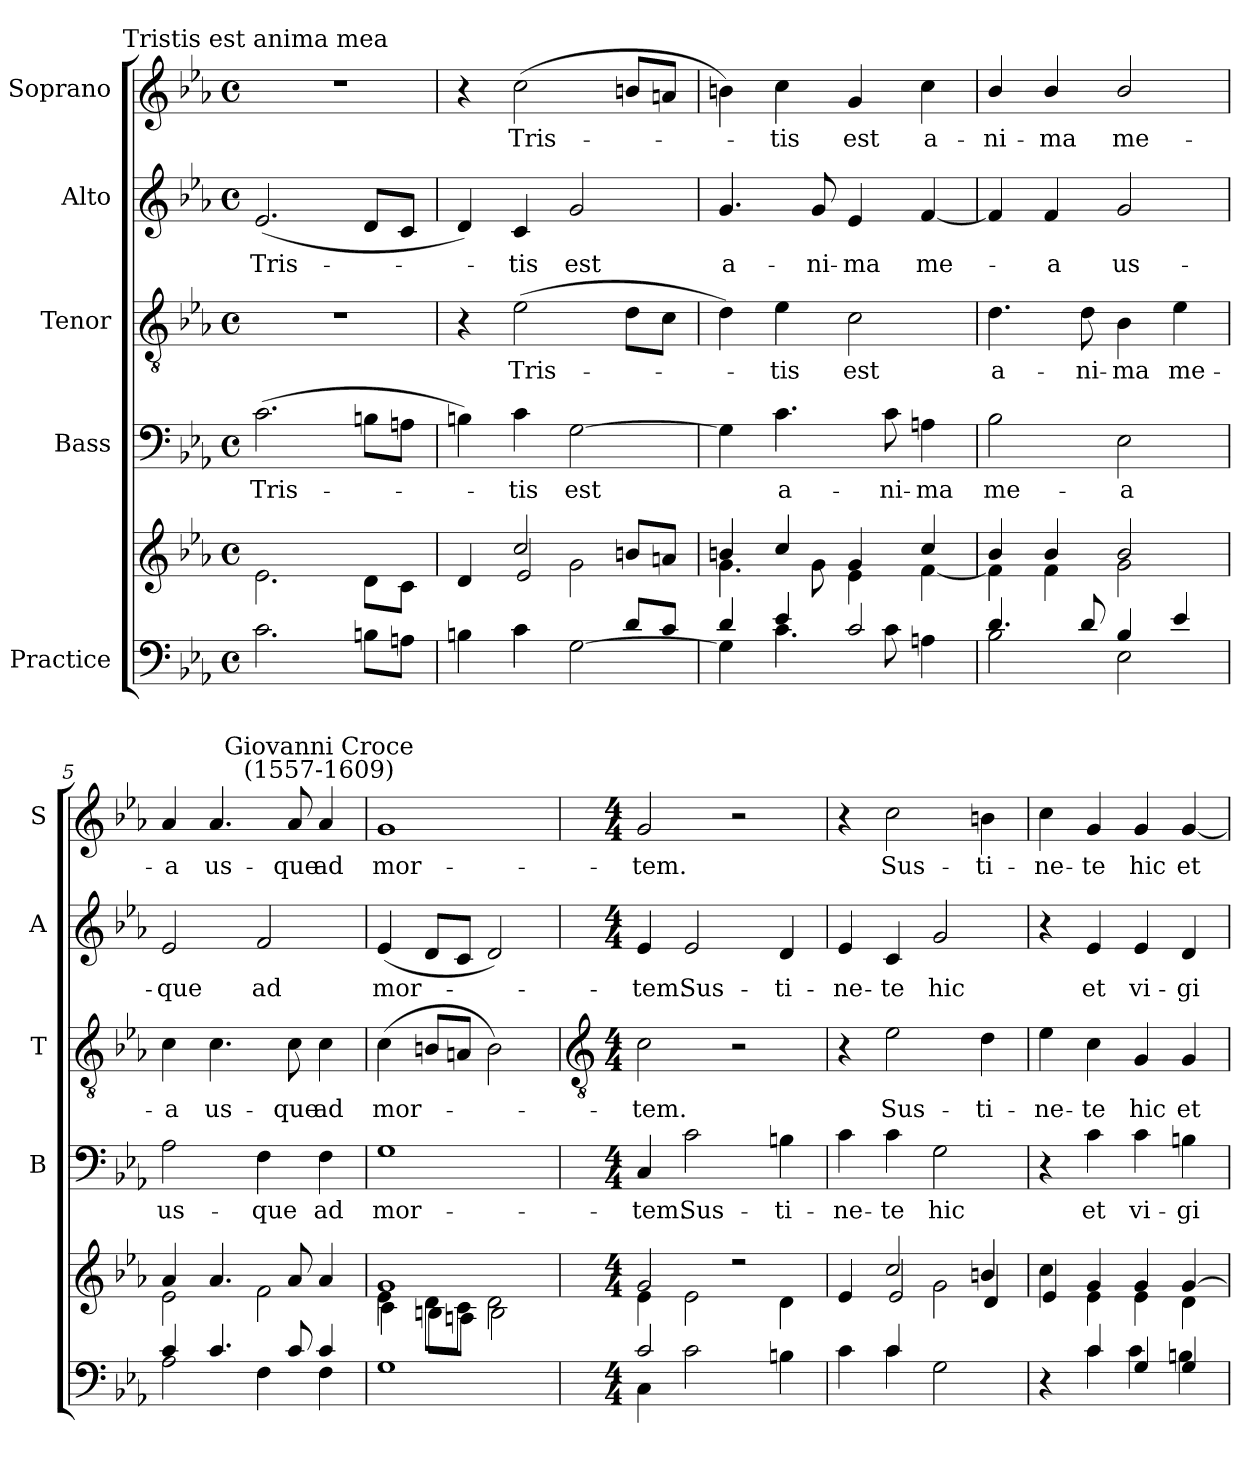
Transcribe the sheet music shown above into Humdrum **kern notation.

**kern	**kern	**kern	**text	**kern	**text	**kern	**text	**kern	**text
*part5	*part5	*part4	*part4	*part3	*part3	*part2	*part2	*part1	*part1
*staff6	*staff5	*staff4	*staff4	*staff3	*staff3	*staff2	*staff2	*staff1	*staff1
*I"Practice	*	*I"Bass	*	*I"Tenor	*	*I"Alto	*	*I"Soprano	*
*	*	*I'B	*	*I'T	*	*I'A	*	*I'S	*
*clefF4	*clefG2	*clefF4	*	*clefGv2	*	*clefG2	*	*clefG2	*
*k[b-e-a-]	*k[b-e-a-]	*k[b-e-a-]	*	*k[b-e-a-]	*	*k[b-e-a-]	*	*k[b-e-a-]	*
*E-:	*E-:	*E-:	*	*E-:	*	*E-:	*	*E-:	*
*M4/4	*M4/4	*M4/4	*	*M4/4	*	*M4/4	*	*M4/4	*
*met(c)	*met(c)	*met(c)	*	*met(c)	*	*met(c)	*	*met(c)	*
=1	=1	=1	=1	=1	=1	=1	=1	=1	=1
*^	*^	*	*	*	*	*	*	*	*
!	!	!	!	!	!	!	!	!	!	!LO:TX:a:cj:t=Tristis est anima mea	!
!	!	!	!	!	!LO:LY:b	!	!	!	!LO:LY:b	!	!
1ryy	2.c\	1ryy	2.e-	(>2.c	Tris-	1r	.	(<2.e-	Tris-	1r	.
.	8Bn\L	.	8dL	8BnL	.	.	.	8dL	.	.	.
.	8An\J	.	8cJ	8AnJ	.	.	.	8cJ	.	.	.
=2	=2	=2	=2	=2	=2	=2	=2	=2	=2	=2	=2
*	*^	*	*^	*	*	*	*	*	*	*	*
4ryy	4ryy	4Bn\	4ryy	4d	4ryy	4Bn)	.	4r	.	4d)	.	4r	.
!	!	!	!	!	!	!	!LO:LY:b	!	!LO:LY:b	!	!LO:LY:b	!	!LO:LY:b
4c\	2ryy	4c\	2cc/	4ryy	2e-	4c	tis	(>2e-	Tris-	4c	tis	(>2cc	Tris-
!	!	!	!	!	!	!	!LO:LY:b	!	!	!	!LO:LY:b	!	!
2ryy	.	[2G\	.	2g\	.	[2G	est	.	.	2g	est	.	.
.	8d/L	.	8bnL	.	4ryy	.	.	8dL	.	.	.	8bnL	.
.	8c/J	.	8anJ	.	.	.	.	8cJ	.	.	.	8anJ	.
*	*v	*v	*	*	*	*	*	*	*	*	*	*	*
*	*	*	*v	*v	*	*	*	*	*	*	*	*
=3	=3	=3	=3	=3	=3	=3	=3	=3	=3	=3	=3
!	!	!	!	!	!	!	!	!	!LO:LY:b	!	!
4d/	4G\]	4bn/	4.g\	4G]	.	4d)	.	4.g	a-	4bn)	.
!	!	!	!	!	!LO:LY:b	!	!LO:LY:b	!	!	!	!LO:LY:b
4e-/	4.c\	4cc/	.	4.c	a-	4e-	tis	.	.	4cc	tis
!	!	!	!	!	!	!	!	!	!LO:LY:b	!	!
.	.	.	8g\	.	.	.	.	8g	-ni-	.	.
!	!	!	!	!	!	!	!LO:LY:b	!	!LO:LY:b	!	!LO:LY:b
2c/	.	4g	4e-	.	.	2c	est	4e-	-ma	4g	est
!	!	!	!	!	!LO:LY:b	!	!	!	!	!	!
.	8c\	.	.	8c	-ni-	.	.	.	.	.	.
!	!	!	!	!	!LO:LY:b	!	!	!	!LO:LY:b	!	!LO:LY:b
.	4An\	4cc/	[4f	4An	-ma	.	.	[4f	me-	4cc	a-
=4	=4	=4	=4	=4	=4	=4	=4	=4	=4	=4	=4
!	!	!	!	!	!LO:LY:b	!	!LO:LY:b	!	!	!	!LO:LY:b
4.d/	2B-\	4b-/	4f]	2B-	me-	4.d	a-	4f]	.	4b-/	-ni-
!	!	!	!	!	!	!	!	!	!LO:LY:b	!	!LO:LY:b
.	.	4b-/	4f	.	.	.	.	4f	a	4b-/	-ma
!	!	!	!	!	!	!	!LO:LY:b	!	!	!	!
8d/	.	.	.	.	.	8d	-ni-	.	.	.	.
!	!	!	!	!	!LO:LY:b	!	!LO:LY:b	!	!LO:LY:b	!	!LO:LY:b
4B-/	2E-\	2b-/	2g	2E-	-a	4B-	-ma	2g	us-	2b-/	me-
!	!	!	!	!	!	!	!LO:LY:b	!	!	!	!
4e-/	.	.	.	.	.	4e-	me-	.	.	.	.
=5	=5	=5	=5	=5	=5	=5	=5	=5	=5	=5	=5
!	!	!	!	!	!LO:LY:b	!	!LO:LY:b	!	!LO:LY:b	!	!LO:LY:b
4c/	2A-\	4a-	2e-\	2A-	us-	4c	-a	2e-	-que	4a-	-a
!	!	!	!	!	!	!	!LO:LY:b	!	!	!	!LO:LY:b
4.c/	.	4.a-	.	.	.	4.c	us-	.	.	4.a-	us-
!	!	!	!	!	!LO:LY:b	!	!	!	!LO:LY:b	!	!
.	4F\	.	2f\	4F	-que	.	.	2f	ad	.	.
!	!	!	!	!	!	!	!LO:LY:b	!	!	!	!LO:LY:b
8c/	.	8a-	.	.	.	8c	-que	.	.	8a-	-que
!	!	!	!	!	!	!	!	!	!	!LO:TX:a:cj:t=Giovanni Croce\n(1557-1609)	!
!	!	!	!	!	!LO:LY:b	!	!LO:LY:b	!	!	!	!LO:LY:b
4c/	4F\	4a-	.	4F	ad	4c	ad	.	.	4a-	ad
=6	=6	=6	=6	=6	=6	=6	=6	=6	=6	=6	=6
*	*	*	*^	*	*	*	*	*	*	*	*
!	!	!	!	!	!	!LO:LY:b	!	!LO:LY:b	!	!LO:LY:b	!	!LO:LY:b
*v	*v	*	*	*	*	*	*	*	*	*	*	*
1G\	1g	4e-\	4c\	1G	mor-	(<4c	mor-	(<4e-	mor-	1g	mor-
.	.	8d\L	8Bn\L	.	.	8BnL	.	8dL	.	.	.
.	.	8c\J	8An\J	.	.	8AnJ	.	8cJ	.	.	.
.	.	2d\	2B\	.	.	2B)	.	2d)	.	.	.
*	*v	*v	*v	*	*	*	*	*	*	*	*
!!LO:LB:g=z
=7	=7	=7	=7	=7	=7	=7	=7	=7	=7
*	*	*	*	*clefGv2	*	*	*	*	*
*M4/4	*M4/4	*M4/4	*	*M4/4	*	*M4/4	*	*M4/4	*
*^	*^	*	*	*	*	*	*	*	*
*	*	*	*^	*	*	*	*	*	*	*	*
!	!	!	!	!	!	!LO:LY:b	!	!LO:LY:b	!	!LO:LY:b	!	!LO:LY:b
*	*	*	*v	*v	*	*	*	*	*	*	*	*
2c/	4C\	2g	4e-\	4C	-tem.	2c	tem.	4e-	tem.	2g	-tem.
!	!	!	!	!	!LO:LY:b	!	!	!	!LO:LY:b	!	!
.	2c	.	2e-\	2c	Sus-	.	.	2e-	Sus-	.	.
2ryy	.	2r	.	.	.	2r	.	.	.	2r	.
!	!	!	!	!	!LO:LY:b	!	!	!	!LO:LY:b	!	!
.	4Bn	.	4d\	4Bn	-ti-	.	.	4d	-ti-	.	.
=8	=8	=8	=8	=8	=8	=8	=8	=8	=8	=8	=8
*	*^	*	*^	*	*	*	*	*	*	*	*
!	!	!	!	!	!	!	!LO:LY:b	!	!	!	!LO:LY:b	!	!
4ryy	4ryy	4c	4ryy	4e-/	4ryy	4c	-ne-	4r	.	4e-	-ne-	4r	.
!	!	!	!	!	!	!	!LO:LY:b	!	!LO:LY:b	!	!LO:LY:b	!	!LO:LY:b
4c\	2.ryy	4c	2cc/	4ryy	2e-	4c	-te	2e-	Sus-	4c	-te	2cc	Sus-
!	!	!	!	!	!	!	!LO:LY:b	!	!	!	!LO:LY:b	!	!
2ryy	.	2G	.	2g\	.	2G	hic	.	.	2g	hic	.	.
!	!	!	!	!	!	!	!	!	!LO:LY:b	!	!	!	!LO:LY:b
.	.	.	4bn/	.	4d/	.	.	4d	-ti-	.	.	4bn	-ti-
*	*v	*v	*	*	*	*	*	*	*	*	*	*	*
=9	=9	=9	=9	=9	=9	=9	=9	=9	=9	=9	=9	=9
!	!	!	!	!	!	!	!	!LO:LY:b	!	!	!	!LO:LY:b
4ryy	4r	4cc\	4ryy	4e-/	4r	.	4e-	-ne-	4r	.	4cc	-ne-
!	!	!	!	!	!	!LO:LY:b	!	!LO:LY:b	!	!LO:LY:b	!	!LO:LY:b
4c	4c	4g	4e-	2.ryy	4c	et	4c	-te	4e-	et	4g	-te
!	!	!	!	!	!	!LO:LY:b	!	!LO:LY:b	!	!LO:LY:b	!	!LO:LY:b
4G	4c	4g	4e-	.	4c	vi-	4G	hic	4e-	vi-	4g	hic
!	!	!	!	!	!	!LO:LY:b	!	!LO:LY:b	!	!LO:LY:b	!	!LO:LY:b
4G	4Bn	[4g	4d	.	4Bn	-gi-	4G	et	4d	-gi-	[4g	et
*v	*v	*	*	*	*	*	*	*	*	*	*	*
*	*v	*v	*v	*	*	*	*	*	*	*	*
=	=	=	=	=	=	=	=	=	=
*-	*-	*-	*-	*-	*-	*-	*-	*-	*-
